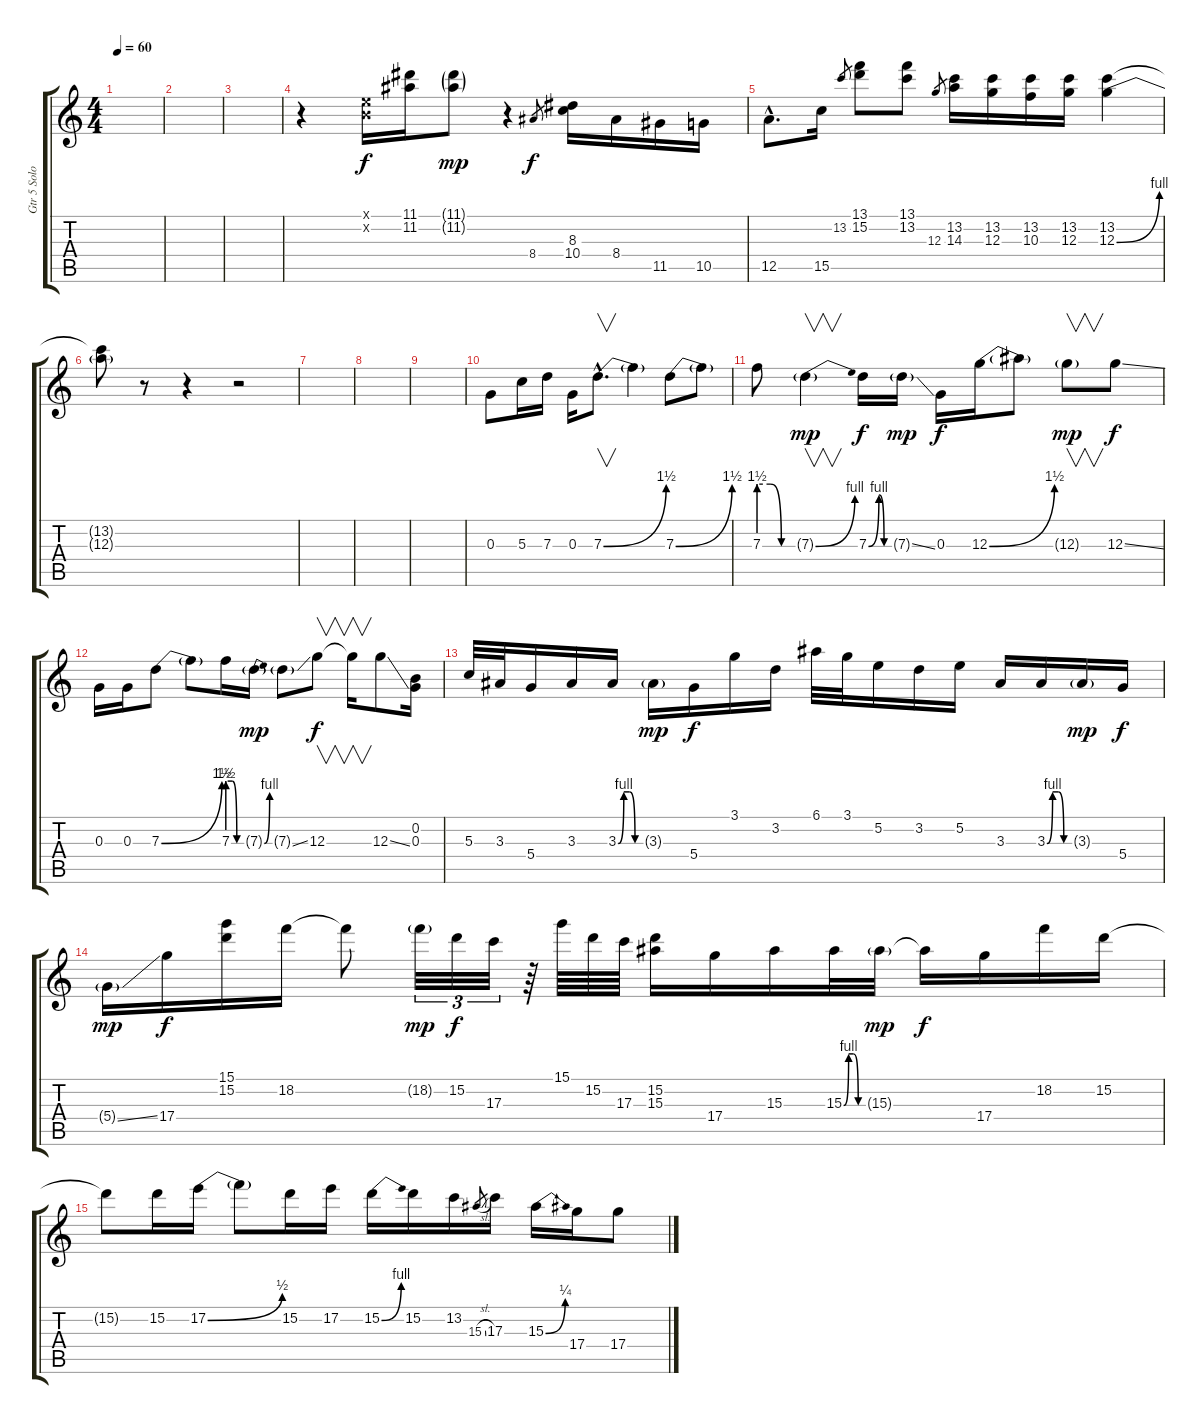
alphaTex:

\track ("Gtr 5 Solo" "Gtr 5 Solo") {instrument distortionguitar}
\staff {score tabs}
\tuning (E4 B3 G3 D3 A2 E2) {hide}
\ts (4 4)
\tempo 60
\clef g2
\ks c
|
|
|
r.4 (0.1{x} 0.2{x}).16 (11.1 11.2).16 (11.1{g} 11.2{g}).8{dy mp} r.4 8.4.8{gr dy f} (8.3 10.4).16 8.4.16 11.5.16 10.5.16 |
12.5{hac}.8{d} 15.5.16 13.2.8{gr} (13.1 15.2).8 (13.1 13.2).8 12.3.8{gr} (13.2 14.3).16 (13.2 12.3).16 (13.2 10.3).16 (13.2 12.3).16 (13.2 12.3{be (bend 0 0 60 4)}).4 |
(13.2{t} 12.3{t}).8 r.8 r.4 r.2 |
|
|
|
0.3.8 5.3.16 7.3.16 0.3.16 7.3{be (bend 0 0 60 6) hac}.8{v d} 7.3{t}.4 7.3{be (bend 0 0 60 6)}.8 7.3{t}.8 |
7.3{be (custom 0 6 20 6 40 0 60 0)}.8 7.3{be (bend 0 0 60 4) g}.4{v dy mp} 7.3{be (custom 0 0 30 4 45 0 60 0)}.16{dy f} 7.3{ss g}.16{dy mp} 0.3.16{dy f} 12.3{be (bend 0 0 60 6)}.16 12.3{t}.8 12.3{g}.8{v dy mp} 12.3{ss}.8{dy f} |
0.3.16 0.3.16 7.3{be (bend 0 0 60 6)}.8 7.3{t}.8 7.3{be (custom 0 6 20 6 40 0 60 0)}.16 7.3{be (bend 0 0 60 4) g}.16{dy mp} 7.3{ss g}.8 12.3.8{v dy f} 12.3{t}.16{v} 12.3{ss}.8 (0.2 0.3).16 |
5.3.32 3.3.32 5.4.16 3.3.16 3.3{be (custom 0 0 15 4 30 4 45 0 60 0)}.16 3.3{g}.16{dy mp} 5.4.16{dy f} 3.1.16 3.2.16 6.1.32 3.1.32 5.2.16 3.2.16 5.2.16 3.3.16 3.3{be (custom 0 0 15 4 30 4 45 0 60 0)}.16 3.3{g}.16{dy mp} 5.4.16{dy f} |
5.4{ss g}.16{dy mp} 17.4.16{dy f} (15.1 15.2).16 18.2.16 18.2{t}.8 18.2{g}.32{tu (3 2) dy mp} 15.2.32{tu (3 2) dy f} 17.3.32{tu (3 2)} r.64 15.1.64 15.2.64 17.3.64 (15.2 15.3).16 17.4.16 15.3.16 15.3{be (custom 0 0 15 4 30 4 45 0 60 0)}.32 15.3{g}.32{dy mp} 15.3{t}.16{dy f} 17.4.16 18.2.16 15.2.16 |
15.2{t}.8 15.2.16 17.2{be (bend 0 0 60 2)}.16 17.2{t}.8 15.2.16 17.2.16 15.2{be (bend 0 0 60 4)}.16 15.2.16 13.2.16 15.3{sl}.8{gr} 17.3.16 15.3{be (bend 0 0 60 1)}.16 17.4.16 17.4.8
